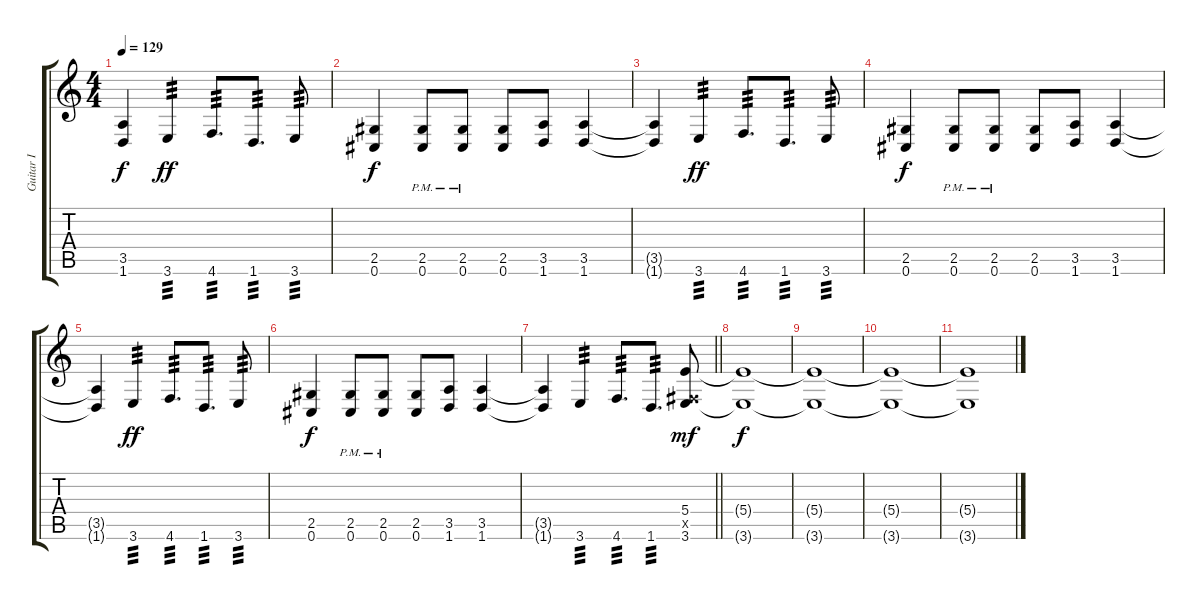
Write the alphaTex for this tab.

\track ("Guitar I" "Guitar I") {instrument distortionguitar}
\staff {score tabs}
\tuning (Db4 Ab3 E3 B2 Gb2 Db2) {hide}
\ts (4 4)
\tempo 129
\clef g2
\ks c
(3.5{t} 1.6{t}).4{dy f} 3.6.4{tp 3 dy ff} 4.6.8{d tp 3} 1.6.8{d tp 3} 3.6.8{tp 3} |
(2.5 0.6).4{dy f} (2.5{pm} 0.6{pm}).8 (2.5{pm} 0.6{pm}).8 (2.5 0.6).8 (3.5 1.6).8 (3.5 1.6).4 |
(3.5{t} 1.6{t}).4 3.6.4{tp 3 dy ff} 4.6.8{d tp 3} 1.6.8{d tp 3} 3.6.8{tp 3} |
(2.5 0.6).4{dy f} (2.5{pm} 0.6{pm}).8 (2.5{pm} 0.6{pm}).8 (2.5 0.6).8 (3.5 1.6).8 (3.5 1.6).4 |
(3.5{t} 1.6{t}).4 3.6.4{tp 3 dy ff} 4.6.8{d tp 3} 1.6.8{d tp 3} 3.6.8{tp 3} |
(2.5 0.6).4{dy f} (2.5{pm} 0.6{pm}).8 (2.5{pm} 0.6{pm}).8 (2.5 0.6).8 (3.5 1.6).8 (3.5 1.6).4 |
\barLineRight lightlight
(3.5{t} 1.6{t}).4 3.6.4{tp 3} 4.6.8{d tp 3} 1.6.8{d tp 3} (5.4 0.5{x} 3.6).8{dy mf} |
(5.4{t} 3.6{t}).1{dy f volume 0} |
(5.4{t} 3.6{t}).1 |
(5.4{t} 3.6{t}).1 |
(5.4{t} 3.6{t}).1
